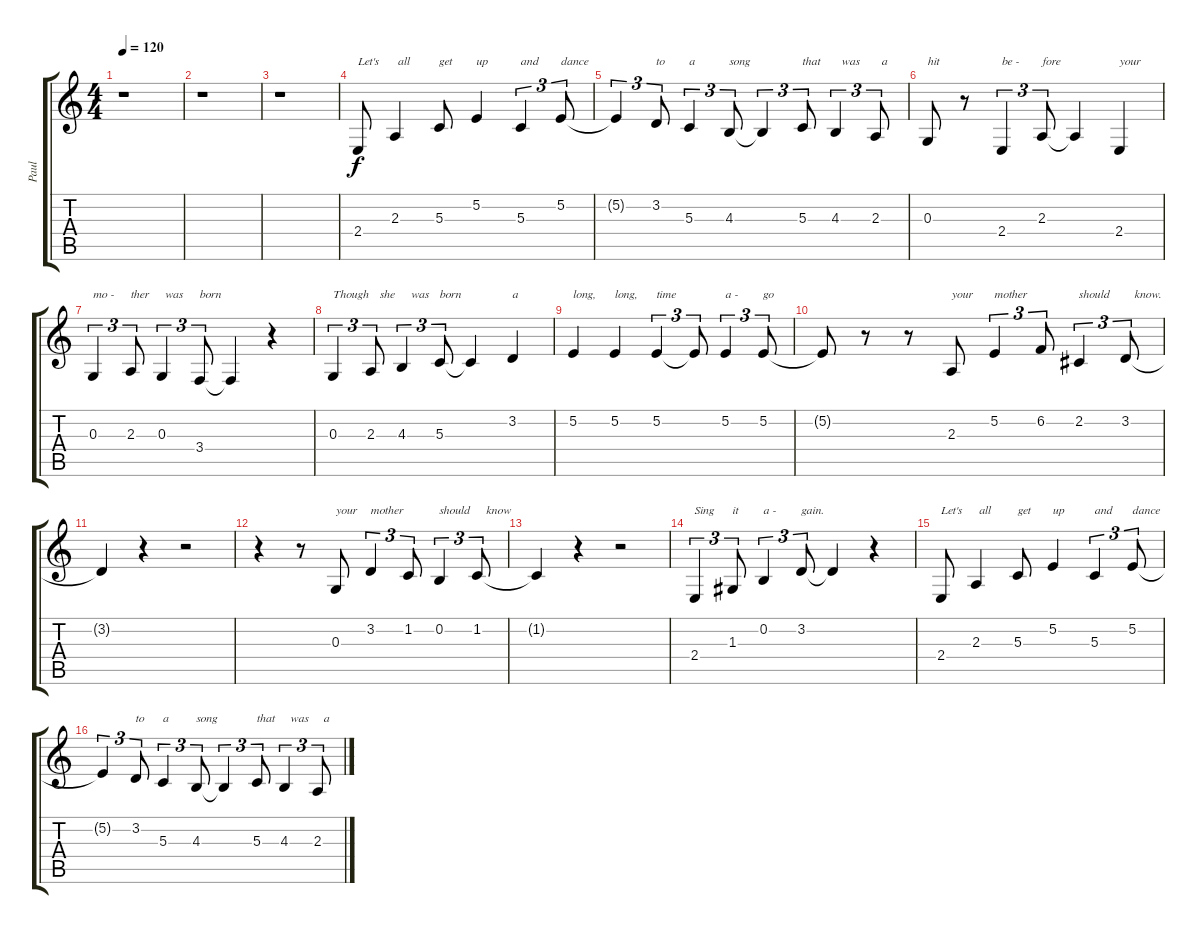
\track ("Paul" "Paul") {instrument acousticgrandpiano}
\staff {score tabs}
\tuning (E4 B3 G3 D3 A2 E2) {hide}
\ts (4 4)
\tempo 120
\clef g2
\ks c
r.1{dy f instrument acousticgrandpiano} |
r.1 |
r.1 |
2.4.8{txt "Let's"} 2.3.4{txt " all"} 5.3.8{txt "get"} 5.2.4{txt "up"} 5.3.4{tu (3 2) txt "and"} 5.2.8{tu (3 2) txt "dance"} |
5.2{t}.4{tu (3 2)} 3.2.8{tu (3 2) txt "to"} 5.3.4{tu (3 2) txt "a"} 4.3.8{tu (3 2) txt "song"} 4.3{t}.4{tu (3 2)} 5.3.8{tu (3 2) txt "that"} 4.3.4{tu (3 2) txt "  was"} 2.3.8{tu (3 2) txt "  a"} |
0.3.8{txt "hit"} r.8 2.4.4{tu (3 2) txt "be -"} 2.3.8{tu (3 2) txt "fore"} 2.3{t}.4 2.4.4{txt "your"} |
0.3.4{tu (3 2) txt "mo -"} 2.3.8{tu (3 2) txt "ther"} 0.3.4{tu (3 2) txt " was"} 3.4.8{tu (3 2) txt "born"} 3.4{t}.4 r.4 |
0.3.4{tu (3 2) txt "Though"} 2.3.8{tu (3 2) txt "   she"} 4.3.4{tu (3 2) txt "   was"} 5.3.8{tu (3 2) txt "born"} 5.3{t}.4 3.2.4{txt "a"} |
5.2.4{txt "long,"} 5.2.4{txt "long,"} 5.2.4{tu (3 2) txt "time"} 5.2{t}.8{tu (3 2)} 5.2.4{tu (3 2) txt "a -"} 5.2.8{tu (3 2) txt "go"} |
5.2{t}.8 r.8 r.8 2.3.8{txt "your"} 5.2.4{tu (3 2) txt "mother"} 6.2.8{tu (3 2)} 2.2.4{tu (3 2) txt "should"} 3.2.8{tu (3 2) txt "   know."} |
3.2{t}.4 r.4 r.2 |
r.4 r.8 0.3.8{txt "your"} 3.2.4{tu (3 2) txt "mother"} 1.2.8{tu (3 2)} 0.2.4{tu (3 2) txt "should"} 1.2.8{tu (3 2) txt "   know"} |
1.2{t}.4 r.4 r.2 |
2.4.4{tu (3 2) txt "Sing"} 1.3.8{tu (3 2) txt "it"} 0.2.4{tu (3 2) txt "a -"} 3.2.8{tu (3 2) txt "gain."} 3.2{t}.4 r.4 |
2.4.8{txt "Let's"} 2.3.4{txt " all"} 5.3.8{txt "get"} 5.2.4{txt "up"} 5.3.4{tu (3 2) txt "and"} 5.2.8{tu (3 2) txt "dance"} |
5.2{t}.4{tu (3 2)} 3.2.8{tu (3 2) txt "to"} 5.3.4{tu (3 2) txt "a"} 4.3.8{tu (3 2) txt "song"} 4.3{t}.4{tu (3 2)} 5.3.8{tu (3 2) txt "that"} 4.3.4{tu (3 2) txt "  was"} 2.3.8{tu (3 2) txt "  a"}
